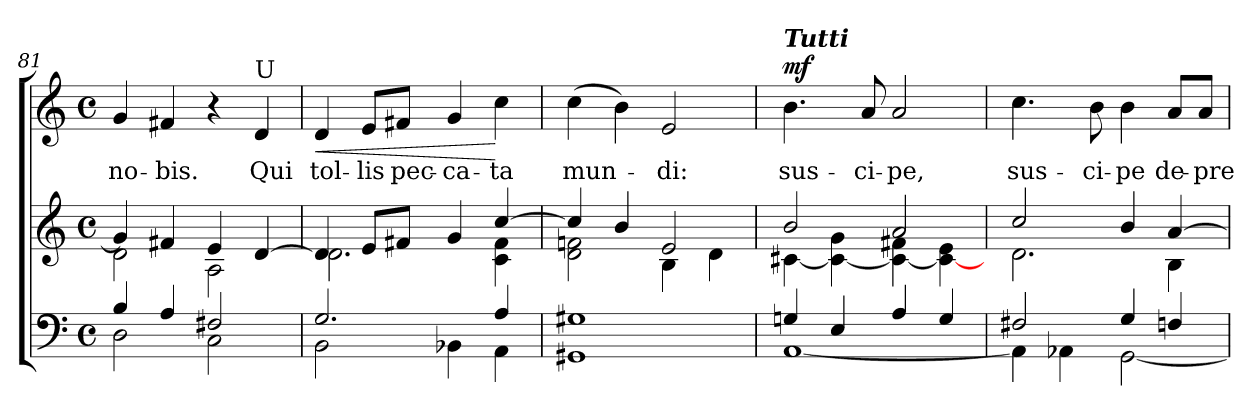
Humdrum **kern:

**kern	**kern	**kern	**text	**dynam
*part2	*part2	*part1	*part1	*part1
*staff3	*staff2	*staff1	*staff1	*staff1
*clefF4	*clefG2	*clefG2	*	*
*k[]	*k[]	*k[]	*	*
*C:	*C:	*C:	*	*
*M4/4	*M4/4	*M4/4	*	*
*met(c)	*met(c)	*met(c)	*	*
=81	=81	=81	=81	=81
*^	*^	*	*	*
!	!	!	!	!	!LO:LY:b	!
4B/	2D\	4g/]	2d\	4g/	no-	.
!	!	!	!	!	!LO:LY:b	!
4A/	.	4f#X/	.	4f#X/	-bis.	.
2F#X/	2C\	4e/	2A\	4r	.	.
!	!	!	!	!LO:TX:a:t=U	!	!
!	!	!	!	!	!LO:LY:b	!
.	.	[>4d/	.	4d/	Qui	.
=82	=82	=82	=82	=82	=82	=82
!	!	!	!	!	!LO:LY:b	!LO:HP:b
2.G/	2BB\	4d/]	2.d\	4d/	tol-	<
!	!	!	!	!	!LO:LY:b	!
.	.	8e/L	.	8e/L	-lis	.
!	!	!	!	!	!LO:LY:b	!
.	.	8f#X/J	.	8f#X/J	pec-	.
!	!	!	!	!	!LO:LY:b	!
.	4BB-X\	4g/	.	4g/	-ca-	.
!	!	!	!	!	!LO:LY:b	!
4A/	4AA\	[>4cc/	4c\ 4f#\	4cc\	-ta	[
=83	=83	=83	=83	=83	=83	=83
!	!	!	!	!	!LO:LY:b	!
1G#X	1GG#X	4cc/]	2d\ 2fn\	(>4cc\	mun-	.
.	.	4b/	.	4b\)	.	.
!	!	!	!	!	!LO:LY:b	!
.	.	2e/	4B\	2e/	-di:	.
.	.	.	4d\	.	.	.
=84	=84	=84	=84	=84	=84	=84
!	!	!	!	!LO:TX:a:Bi:t=Tutti	!	!
!	!	!	!	!	!LO:LY:b	!LO:DY:a
4Gn/	[<1AA	2b/	[<4c#X\	4.b\	sus-	mf
4E/	.	.	4c#\_ 4g\	.	.	.
!	!	!	!	!	!LO:LY:b	!
.	.	.	.	8a/	-ci-	.
!	!	!	!	!	!LO:LY:b	!
4A/	.	2a/	4c#\_ 4f#X\	2a/	-pe,	.
4G/	.	.	4c#\_ 4e\	.	.	.
!!LO:LB:g=z
=85	=85	=85	=85	=85	=85	=85
!	!	!	!	!	!LO:LY:b	!
2F#X/	4AA\]	2cc/	2.d\	4.cc\	sus-	.
.	4AA-X\	.	.	.	.	.
!	!	!	!	!	!LO:LY:b	!
.	.	.	.	8b\	-ci-	.
!	!	!	!	!	!LO:LY:b	!
4G/	[<2GG\	4b/	.	4b\	-pe	.
!	!	!	!	!	!LO:LY:b	!
4Fn/	.	[>4a/	4B\	8a/L	de-	.
!	!	!	!	!	!LO:LY:b	!
.	.	.	.	8a/J	-pre-	.
*v	*v	*	*	*	*	*
*	*v	*v	*	*	*
=	=	=	=	=
*-	*-	*-	*-	*-
